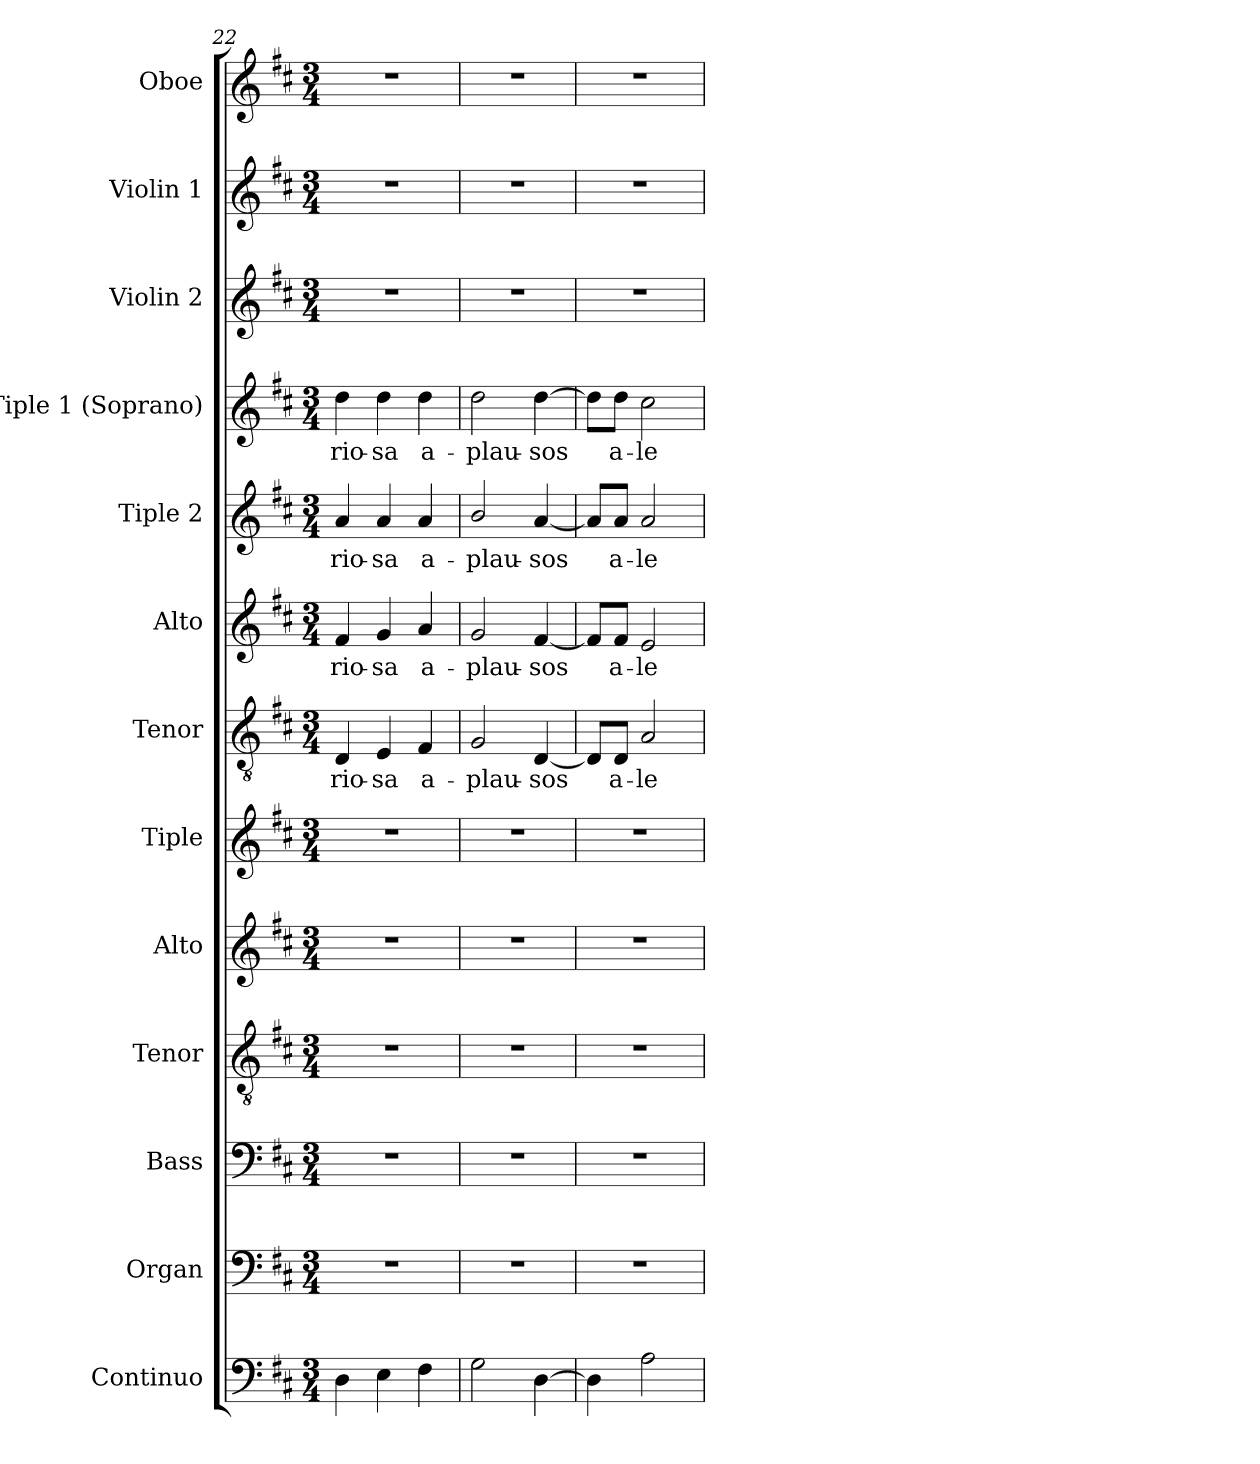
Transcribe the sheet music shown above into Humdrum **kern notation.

**kern	**kern	**kern	**kern	**kern	**kern	**kern	**text	**kern	**text	**kern	**text	**kern	**text	**kern	**kern	**kern
*part13	*part12	*part11	*part10	*part9	*part8	*part7	*part7	*part6	*part6	*part5	*part5	*part4	*part4	*part3	*part2	*part1
*staff13	*staff12	*staff11	*staff10	*staff9	*staff8	*staff7	*staff7	*staff6	*staff6	*staff5	*staff5	*staff4	*staff4	*staff3	*staff2	*staff1
*I"Continuo	*I"Organ	*I"Bass	*I"Tenor	*I"Alto	*I"Tiple	*I"Tenor	*	*I"Alto	*	*I"Tiple 2	*	*I"Tiple 1 (Soprano)	*	*I"Violin 2	*I"Violin 1	*I"Oboe
*I'Cont.	*I'Org.	*I'B.	*I'T.	*I'A.	*	*I'T.	*	*I'A.	*	*	*	*I'S1.	*	*I'Vln. 2	*I'Vln. 1	*I'Ob.
*clefF4	*clefF4	*clefF4	*clefGv2	*clefG2	*clefG2	*clefGv2	*	*clefG2	*	*clefG2	*	*clefG2	*	*clefG2	*clefG2	*clefG2
*	*	*	*ITrd7c12	*	*	*ITrd7c12	*	*	*	*	*	*	*	*	*	*
*k[f#c#]	*k[f#c#]	*k[f#c#]	*k[f#c#]	*k[f#c#]	*k[f#c#]	*k[f#c#]	*	*k[f#c#]	*	*k[f#c#]	*	*k[f#c#]	*	*k[f#c#]	*k[f#c#]	*k[f#c#]
*D:	*D:	*D:	*D:	*D:	*D:	*D:	*	*D:	*	*D:	*	*D:	*	*D:	*D:	*D:
*M3/4	*M3/4	*M3/4	*M3/4	*M3/4	*M3/4	*M3/4	*	*M3/4	*	*M3/4	*	*M3/4	*	*M3/4	*M3/4	*M3/4
=22	=22	=22	=22	=22	=22	=22	=22	=22	=22	=22	=22	=22	=22	=22	=22	=22
!	!LO:N:vis=1	!LO:N:vis=1	!LO:N:vis=1	!LO:N:vis=1	!LO:N:vis=1	!	!	!	!	!	!	!	!	!	!	!
!	!	!	!	!	!	!	!LO:LY:b:color=#000000	!	!	!	!	!	!	!	!	!
!	!	!	!	!	!	!	!	!	!LO:LY:b:color=#000000	!	!	!	!	!	!	!
!	!	!	!	!	!	!	!	!	!	!	!LO:LY:b:color=#000000	!	!	!	!	!
!	!	!	!	!	!	!	!	!	!	!	!	!	!LO:LY:b:color=#000000	!LO:N:vis=1	!LO:N:vis=1	!LO:N:vis=1
4Di\	2.r	2.r	2.r	2.r	2.r	4DDi/	-rio-	4f#i/	-rio-	4ai/	-rio-	4ddi\	-rio-	2.r	2.r	2.r
!	!	!	!	!	!	!	!LO:LY:b:color=#000000	!	!	!	!	!	!	!	!	!
!	!	!	!	!	!	!	!	!	!LO:LY:b:color=#000000	!	!	!	!	!	!	!
!	!	!	!	!	!	!	!	!	!	!	!LO:LY:b:color=#000000	!	!	!	!	!
!	!	!	!	!	!	!	!	!	!	!	!	!	!LO:LY:b:color=#000000	!	!	!
4Ei\	.	.	.	.	.	4EEi/	-sa	4gi/	-sa	4ai/	-sa	4ddi\	-sa	.	.	.
!	!	!	!	!	!	!	!LO:LY:b:color=#000000	!	!	!	!	!	!	!	!	!
!	!	!	!	!	!	!	!	!	!LO:LY:b:color=#000000	!	!	!	!	!	!	!
!	!	!	!	!	!	!	!	!	!	!	!LO:LY:b:color=#000000	!	!	!	!	!
!	!	!	!	!	!	!	!	!	!	!	!	!	!LO:LY:b:color=#000000	!	!	!
4F#i\	.	.	.	.	.	4FF#i/	a-	4ai/	a-	4ai/	a-	4ddi\	a-	.	.	.
=23	=23	=23	=23	=23	=23	=23	=23	=23	=23	=23	=23	=23	=23	=23	=23	=23
!	!LO:N:vis=1	!LO:N:vis=1	!LO:N:vis=1	!LO:N:vis=1	!LO:N:vis=1	!	!	!	!	!	!	!	!	!	!	!
!	!	!	!	!	!	!	!LO:LY:b:color=#000000	!	!	!	!	!	!	!	!	!
!	!	!	!	!	!	!	!	!	!LO:LY:b:color=#000000	!	!	!	!	!	!	!
!	!	!	!	!	!	!	!	!	!	!	!LO:LY:b:color=#000000	!	!	!	!	!
!	!	!	!	!	!	!	!	!	!	!	!	!	!LO:LY:b:color=#000000	!LO:N:vis=1	!LO:N:vis=1	!LO:N:vis=1
2Gi\	2.r	2.r	2.r	2.r	2.r	2GGi/	-plau-	2gi/	-plau-	2bi/	-plau-	2ddi\	-plau-	2.r	2.r	2.r
!	!	!	!	!	!	!	!LO:LY:b:color=#000000	!	!	!	!	!	!	!	!	!
!	!	!	!	!	!	!	!	!	!LO:LY:b:color=#000000	!	!	!	!	!	!	!
!	!	!	!	!	!	!	!	!	!	!	!LO:LY:b:color=#000000	!	!	!	!	!
!	!	!	!	!	!	!	!	!	!	!	!	!	!LO:LY:b:color=#000000	!	!	!
[4Di\	.	.	.	.	.	[4DDi/	-sos	[4f#i/	-sos	[4ai/	-sos	[4ddi\	-sos	.	.	.
=24	=24	=24	=24	=24	=24	=24	=24	=24	=24	=24	=24	=24	=24	=24	=24	=24
!	!LO:N:vis=1	!LO:N:vis=1	!LO:N:vis=1	!LO:N:vis=1	!LO:N:vis=1	!	!	!	!	!	!	!	!	!LO:N:vis=1	!LO:N:vis=1	!LO:N:vis=1
4Di\]	2.r	2.r	2.r	2.r	2.r	8DDi/L]	.	8f#i/L]	.	8ai/L]	.	8ddi\L]	.	2.r	2.r	2.r
!	!	!	!	!	!	!	!LO:LY:b:color=#000000	!	!	!	!	!	!	!	!	!
!	!	!	!	!	!	!	!	!	!LO:LY:b:color=#000000	!	!	!	!	!	!	!
!	!	!	!	!	!	!	!	!	!	!	!LO:LY:b:color=#000000	!	!	!	!	!
!	!	!	!	!	!	!	!	!	!	!	!	!	!LO:LY:b:color=#000000	!	!	!
.	.	.	.	.	.	8DDi/J	a-	8f#i/J	a-	8ai/J	a-	8ddi\J	a-	.	.	.
!	!	!	!	!	!	!	!LO:LY:b:color=#000000	!	!	!	!	!	!	!	!	!
!	!	!	!	!	!	!	!	!	!LO:LY:b:color=#000000	!	!	!	!	!	!	!
!	!	!	!	!	!	!	!	!	!	!	!LO:LY:b:color=#000000	!	!	!	!	!
!	!	!	!	!	!	!	!	!	!	!	!	!	!LO:LY:b:color=#000000	!	!	!
2Ai\	.	.	.	.	.	2AAi/	-le-	2ei/	-le-	2ai/	-le-	2cc#i\	-le-	.	.	.
=	=	=	=	=	=	=	=	=	=	=	=	=	=	=	=	=
*-	*-	*-	*-	*-	*-	*-	*-	*-	*-	*-	*-	*-	*-	*-	*-	*-
